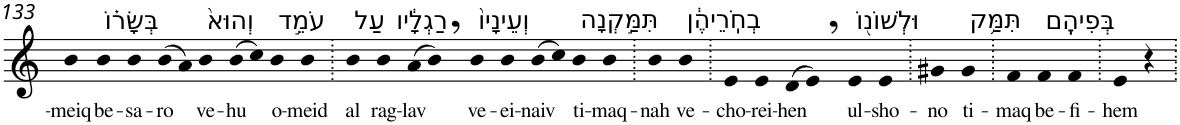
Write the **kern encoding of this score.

**kern	**text
*part1	*part1
*staff1	*staff1
*I"Piano	*
*I'Pno	*
!!LO:PB:g=z
*clefG2	*
*k[]	*
=133	=133
!	!LO:LY:b
4b	-meiq
!LO:TX:a:t=בְּשָׂר֗וֹ	!
!	!LO:LY:b
4b	be-
!	!LO:LY:b
4b	-sa-
!	!LO:LY:b
(>8b	-ro
8a)	.
!LO:TX:a:t=וְהוּא֙	!
!	!LO:LY:b
4b	ve-
!	!LO:LY:b
(>8b	-hu
8cc)	.
!LO:TX:a:t=עֹמֵ֣ד	!
!	!LO:LY:b
4b	o-
!	!LO:LY:b
4b	-meid
=134.	=134.
!LO:TX:a:t=עַל	!
!	!LO:LY:b
4b	al
!LO:TX:a:t=רַגְלָ֔יו	!
!	!LO:LY:b
4b	rag-
!	!LO:LY:b
(>8a	-lav
8b,)	.
!LO:TX:a:t=וְעֵינָיו֙	!
!	!LO:LY:b
4b	ve-
!	!LO:LY:b
4b	-ei-
!	!LO:LY:b
(>8b	-naiv
8cc)	.
!LO:TX:a:t=תִּמַּ֣קְנָה	!
!	!LO:LY:b
4b	ti-
!	!LO:LY:b
4b	-maq-
=135.	=135.
!	!LO:LY:b
4b	-nah
!LO:TX:a:t=בְחֹֽרֵיהֶ֔ן	!
!	!LO:LY:b
4b	ve-
=136.	=136.
!	!LO:LY:b
4e	-cho-
!	!LO:LY:b
4e	-rei-
!	!LO:LY:b
(>8d	-hen
8e,)	.
!LO:TX:a:t=וּלְשׁוֹנ֖וֹ	!
!	!LO:LY:b
4e	ul-
!	!LO:LY:b
4e	-sho-
=137.	=137.
!	!LO:LY:b
4g#X	-no
!LO:TX:a:t=תִּמַּ֥ק	!
!	!LO:LY:b
4g#	ti-
=138.	=138.
!	!LO:LY:b
4f	-maq
!LO:TX:a:t=בְּפִיהֶֽם	!
!	!LO:LY:b
4f	be-
!	!LO:LY:b
4f	-fi-
=139.	=139.
!	!LO:LY:b
4e	-hem
4r	.
=.	=.
*-	*-
